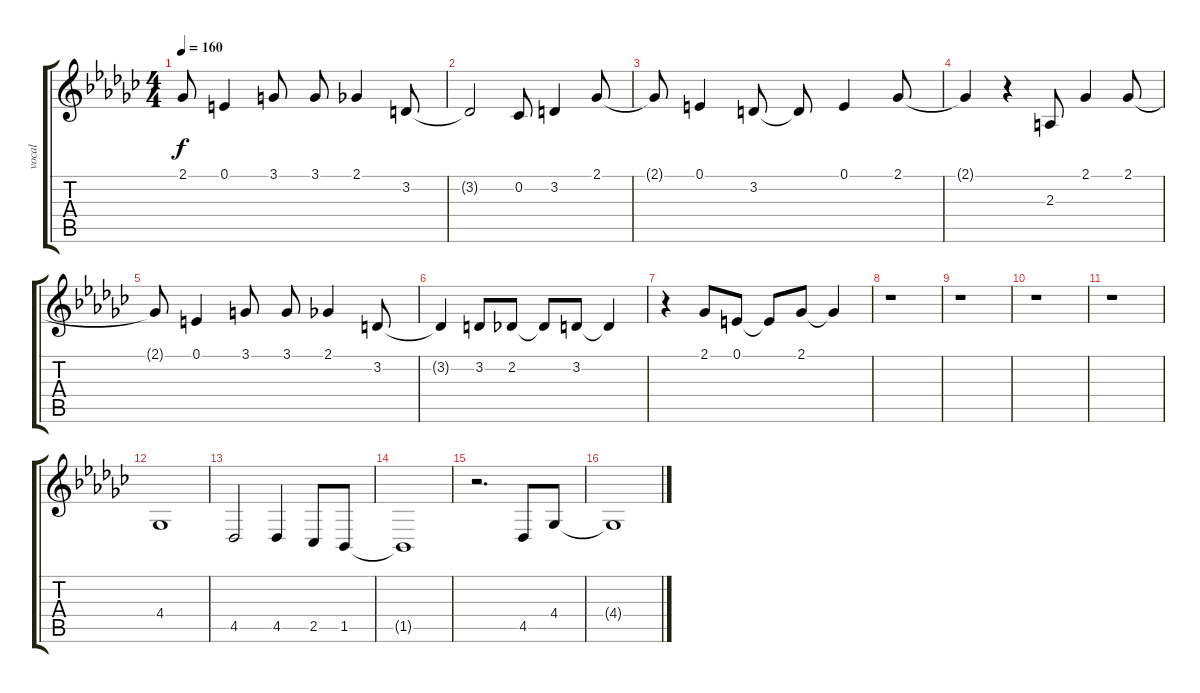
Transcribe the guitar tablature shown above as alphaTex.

\track ("vocal" "vocal") {instrument koto}
\staff {score tabs}
\tuning (E4 B3 G3 D3 A2 E2) {hide}
\ts (4 4)
\tempo 160
\clef g2
\ks gb
2.1{t}.8{dy f} 0.1.4 3.1.8 3.1.8 2.1.4 3.2.8 |
3.2{t}.2 0.2.8 3.2.4 2.1.8 |
2.1{t}.8 0.1.4 3.2.8 3.2{t}.8 0.1.4 2.1.8 |
2.1{t}.4 r.4 2.3.8 2.1.4 2.1.8 |
2.1{t}.8 0.1.4 3.1.8 3.1.8 2.1.4 3.2.8 |
3.2{t}.4 3.2.8 2.2.8 2.2{t}.8 3.2.8 3.2{t}.4 |
r.4 2.1.8 0.1.8 0.1{t}.8 2.1.8 2.1{t}.4 |
r.1 |
r.1 |
r.1 |
r.1 |
4.4.1 |
4.5.2 4.5.4 2.5.8 1.5.8 |
1.5{t}.1 |
r.2{d} 4.5.8 4.4.8 |
4.4{t}.1
